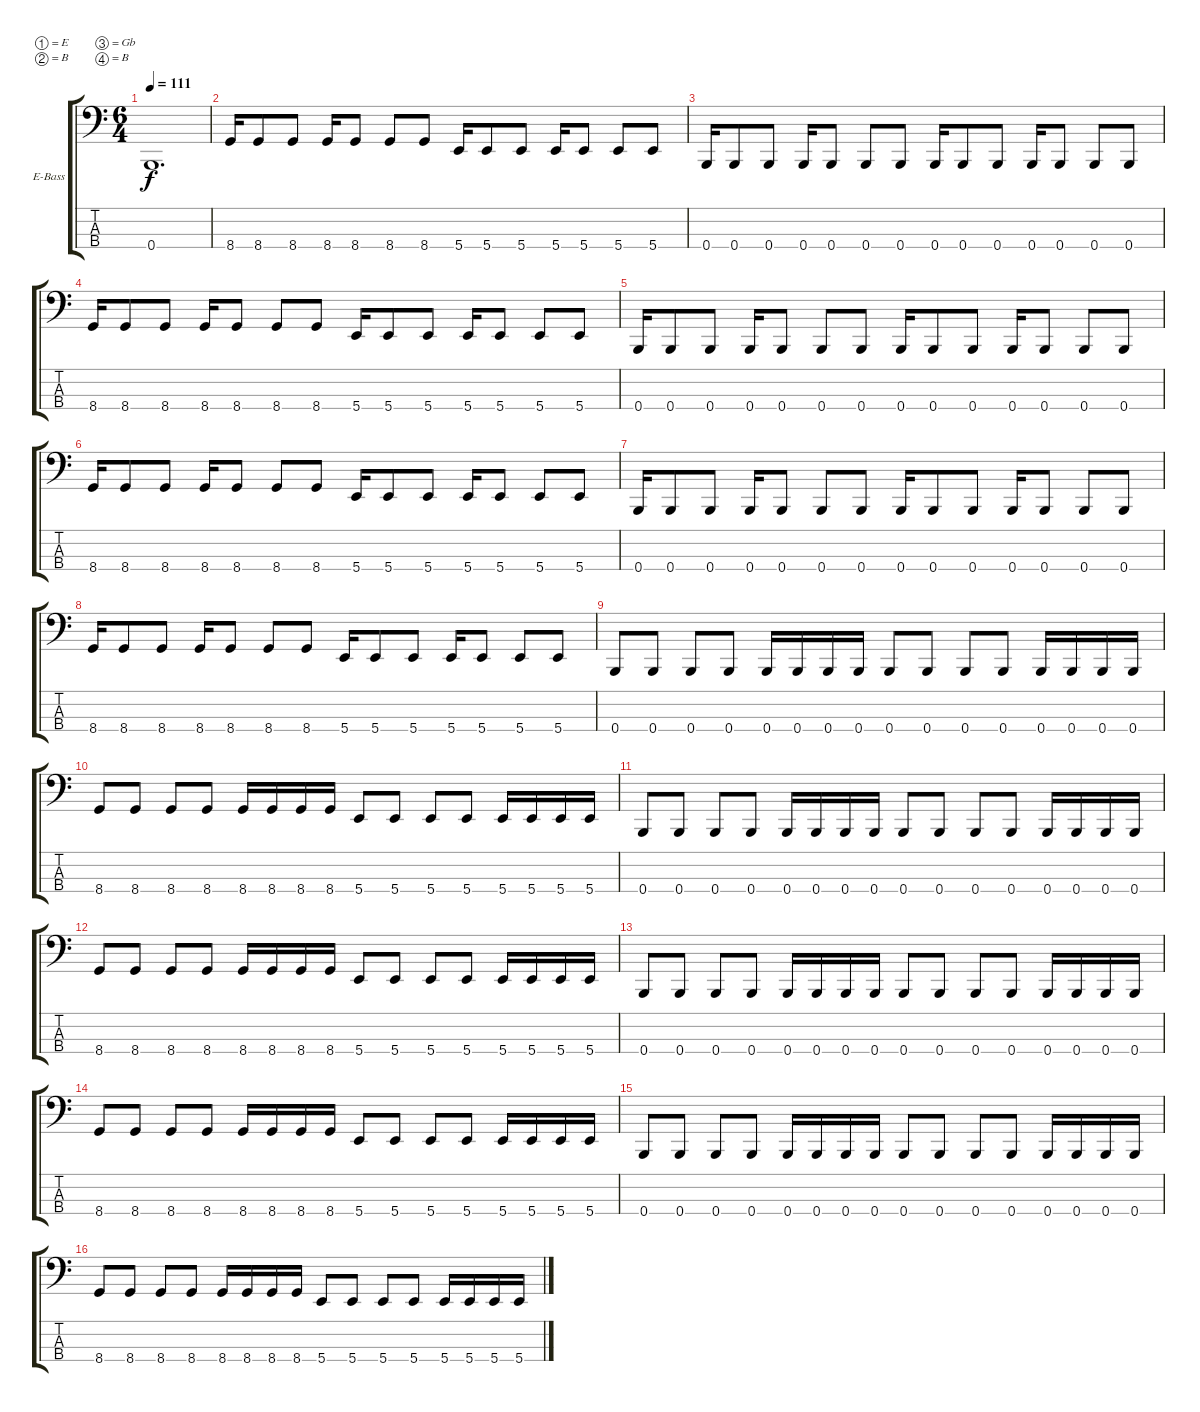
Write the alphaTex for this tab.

\bracketExtendMode groupsimilarinstruments
\firstSystemTrackNameOrientation horizontal
\otherSystemsTrackNameOrientation horizontal
\track ("Mike Tiner (Bass)" "E-Bass") {instrument electricbassfinger}
\staff {score tabs}
\tuning (E2 B1 Gb1 B0)
\ts (6 4)
\tempo 111
\clef f4
\ks c
0.4{t}.1{d dy f} |
8.4.16 8.4.8 8.4.8 8.4.16 8.4.8 8.4.8 8.4.8 5.4.16 5.4.8 5.4.8 5.4.16 5.4.8 5.4.8 5.4.8 |
0.4.16 0.4.8 0.4.8 0.4.16 0.4.8 0.4.8 0.4.8 0.4.16 0.4.8 0.4.8 0.4.16 0.4.8 0.4.8 0.4.8 |
8.4.16 8.4.8 8.4.8 8.4.16 8.4.8 8.4.8 8.4.8 5.4.16 5.4.8 5.4.8 5.4.16 5.4.8 5.4.8 5.4.8 |
0.4.16 0.4.8 0.4.8 0.4.16 0.4.8 0.4.8 0.4.8 0.4.16 0.4.8 0.4.8 0.4.16 0.4.8 0.4.8 0.4.8 |
8.4.16 8.4.8 8.4.8 8.4.16 8.4.8 8.4.8 8.4.8 5.4.16 5.4.8 5.4.8 5.4.16 5.4.8 5.4.8 5.4.8 |
0.4.16 0.4.8 0.4.8 0.4.16 0.4.8 0.4.8 0.4.8 0.4.16 0.4.8 0.4.8 0.4.16 0.4.8 0.4.8 0.4.8 |
8.4.16 8.4.8 8.4.8 8.4.16 8.4.8 8.4.8 8.4.8 5.4.16 5.4.8 5.4.8 5.4.16 5.4.8 5.4.8 5.4.8 |
0.4.8 0.4.8 0.4.8 0.4.8 0.4.16 0.4.16 0.4.16 0.4.16 0.4.8 0.4.8 0.4.8 0.4.8 0.4.16 0.4.16 0.4.16 0.4.16 |
8.4.8 8.4.8 8.4.8 8.4.8 8.4.16 8.4.16 8.4.16 8.4.16 5.4.8 5.4.8 5.4.8 5.4.8 5.4.16 5.4.16 5.4.16 5.4.16 |
0.4.8 0.4.8 0.4.8 0.4.8 0.4.16 0.4.16 0.4.16 0.4.16 0.4.8 0.4.8 0.4.8 0.4.8 0.4.16 0.4.16 0.4.16 0.4.16 |
8.4.8 8.4.8 8.4.8 8.4.8 8.4.16 8.4.16 8.4.16 8.4.16 5.4.8 5.4.8 5.4.8 5.4.8 5.4.16 5.4.16 5.4.16 5.4.16 |
0.4.8 0.4.8 0.4.8 0.4.8 0.4.16 0.4.16 0.4.16 0.4.16 0.4.8 0.4.8 0.4.8 0.4.8 0.4.16 0.4.16 0.4.16 0.4.16 |
8.4.8 8.4.8 8.4.8 8.4.8 8.4.16 8.4.16 8.4.16 8.4.16 5.4.8 5.4.8 5.4.8 5.4.8 5.4.16 5.4.16 5.4.16 5.4.16 |
0.4.8 0.4.8 0.4.8 0.4.8 0.4.16 0.4.16 0.4.16 0.4.16 0.4.8 0.4.8 0.4.8 0.4.8 0.4.16 0.4.16 0.4.16 0.4.16 |
8.4.8 8.4.8 8.4.8 8.4.8 8.4.16 8.4.16 8.4.16 8.4.16 5.4.8 5.4.8 5.4.8 5.4.8 5.4.16 5.4.16 5.4.16 5.4.16
